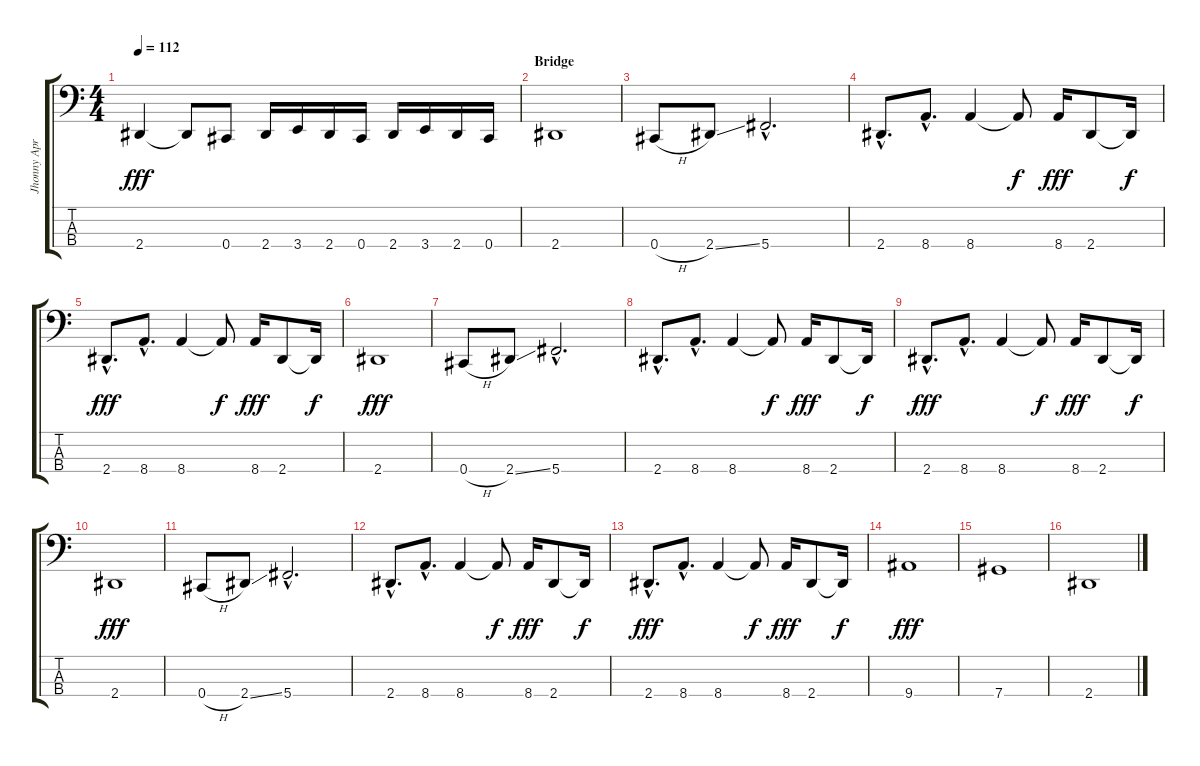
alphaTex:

\track ("Jhonny April" "Jhonny Apr") {instrument electricbassfinger}
\staff {score tabs}
\tuning (Gb2 Db2 Ab1 Db1) {hide}
\ts (4 4)
\tempo 112
\clef f4
\ks c
2.4.4{dy fff} 2.4{t}.8 0.4.8 2.4.16 3.4.16 2.4.16 0.4.16 2.4.16 3.4.16 2.4.16 0.4.16 |
\section ("" "Bridge")
2.4.1 |
0.4{h}.8 2.4{ss}.8 5.4{hac}.2{d} |
2.4{hac}.8{d} 8.4{hac}.8{d} 8.4.4 8.4{t}.8{dy f} 8.4.16{dy fff} 2.4.8 2.4{t}.16{dy f} |
2.4{hac}.8{d dy fff} 8.4{hac}.8{d} 8.4.4 8.4{t}.8{dy f} 8.4.16{dy fff} 2.4.8 2.4{t}.16{dy f} |
2.4.1{dy fff} |
0.4{h}.8 2.4{ss}.8 5.4{hac}.2{d} |
2.4{hac}.8{d} 8.4{hac}.8{d} 8.4.4 8.4{t}.8{dy f} 8.4.16{dy fff} 2.4.8 2.4{t}.16{dy f} |
2.4{hac}.8{d dy fff} 8.4{hac}.8{d} 8.4.4 8.4{t}.8{dy f} 8.4.16{dy fff} 2.4.8 2.4{t}.16{dy f} |
2.4.1{dy fff} |
0.4{h}.8 2.4{ss}.8 5.4{hac}.2{d} |
2.4{hac}.8{d} 8.4{hac}.8{d} 8.4.4 8.4{t}.8{dy f} 8.4.16{dy fff} 2.4.8 2.4{t}.16{dy f} |
2.4{hac}.8{d dy fff} 8.4{hac}.8{d} 8.4.4 8.4{t}.8{dy f} 8.4.16{dy fff} 2.4.8 2.4{t}.16{dy f} |
9.4.1{dy fff} |
7.4.1 |
2.4.1
